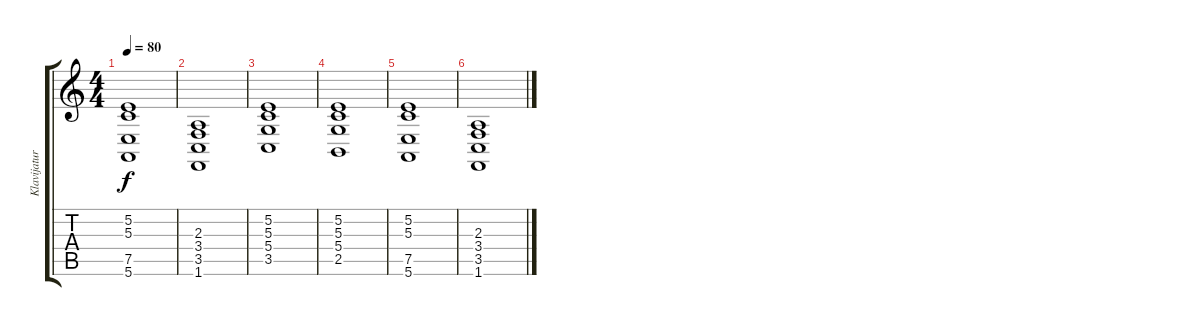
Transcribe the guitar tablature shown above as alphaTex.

\track ("Klavijature" "Klavijatur") {instrument synthstrings2}
\staff {score tabs}
\tuning (E4 B3 G3 D3 A2 E2) {hide}
\ts (4 4)
\tempo 80
\clef g2
\ks c
(5.2 5.3 7.5 5.6).1{dy f} |
(2.3 3.4 3.5 1.6).1 |
(5.2 5.3 5.4 3.5).1 |
(5.2 5.3 5.4 2.5).1 |
(5.2 5.3 7.5 5.6).1 |
(2.3 3.4 3.5 1.6).1
